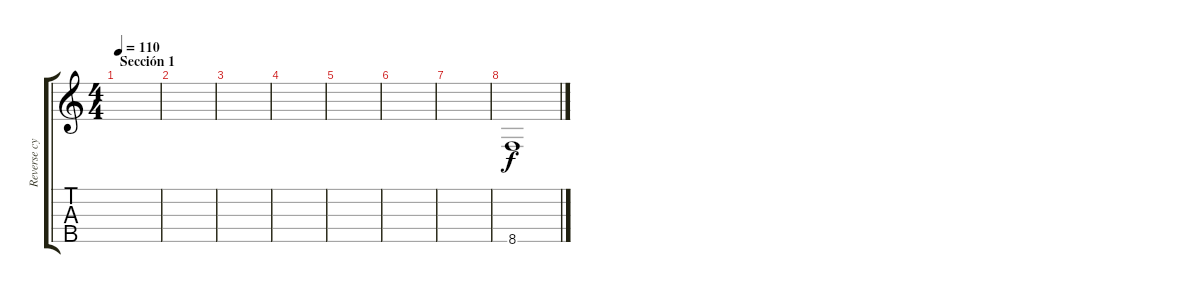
\track ("Reverse cymbal" "Reverse cy") {instrument reversecymbal}
\staff {score tabs}
\tuning (E4 B3 G3 D3 A2) {hide}
\ts (4 4)
\section ("" "Sección 1")
\tempo 110
\clef g2
\ks c
|
|
|
|
|
|
|
8.5.1
